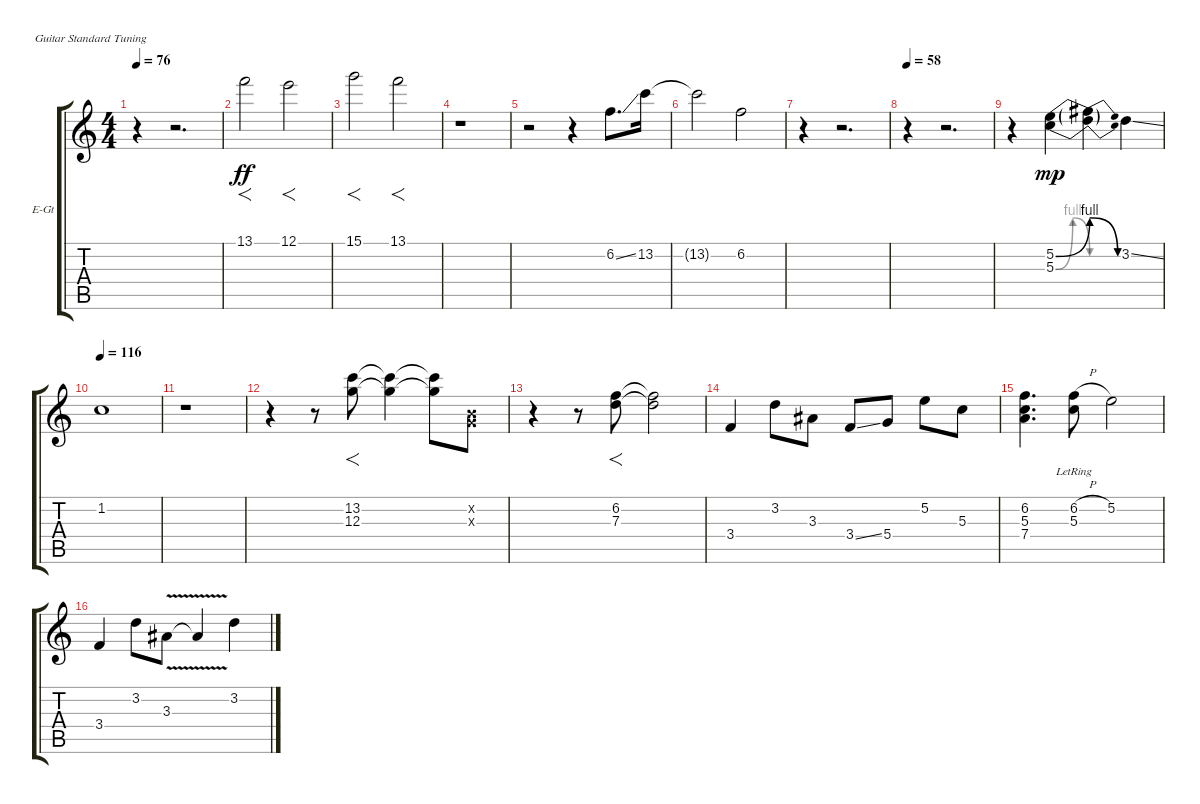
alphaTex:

\bracketExtendMode groupsimilarinstruments
\firstSystemTrackNameOrientation horizontal
\otherSystemsTrackNameOrientation horizontal
\track ("Guitare solo" "E-Gt") {instrument distortionguitar}
\staff {score tabs}
\tuning (E4 B3 G3 D3 A2 E2)
\ts (4 4)
\tempo 76
\clef g2
\ks c
r.4{dy ff} r.2{d} |
13.1.2{f} 12.1.2{f} |
15.1.2{f} 13.1.2{f} |
r.1 |
r.2 r.4 6.2{ss}.8{d} 13.2.16 |
13.2{t}.2 6.2.2 |
r.4 r.2{d} |
\tempo 58
r.4 r.2{d} |
r.4 (5.2{be (bend 0 0 60 4)} 5.3{be (bendrelease 0 0 30 4 30 4 60 0)}).4{dy mp} (5.2{be (release 0 4 60 0) t} 5.3{be (release 0 4 60 0) t}).4 3.2{ss}.4 |
\tempo 116
1.2.1 |
r.1 |
r.4 r.8 (13.2 12.3).8{f} (13.2{t} 12.3{t}).4 (13.2{t} 12.3{t}).8 (0.2{x} 0.3{x}).8 |
r.4 r.8 (6.2 7.3).8{f} (6.2{t} 7.3{t}).2 |
3.4.4 3.2.8 3.3.8 3.4{ss}.8 5.4.8 5.2.8 5.3.8 |
(6.2 5.3 7.4).4{d} (6.2{h} 5.3{lr}).8 5.2.2 |
3.4.4 3.2.8 3.3{v}.8 3.3{v t}.4 3.2.4
